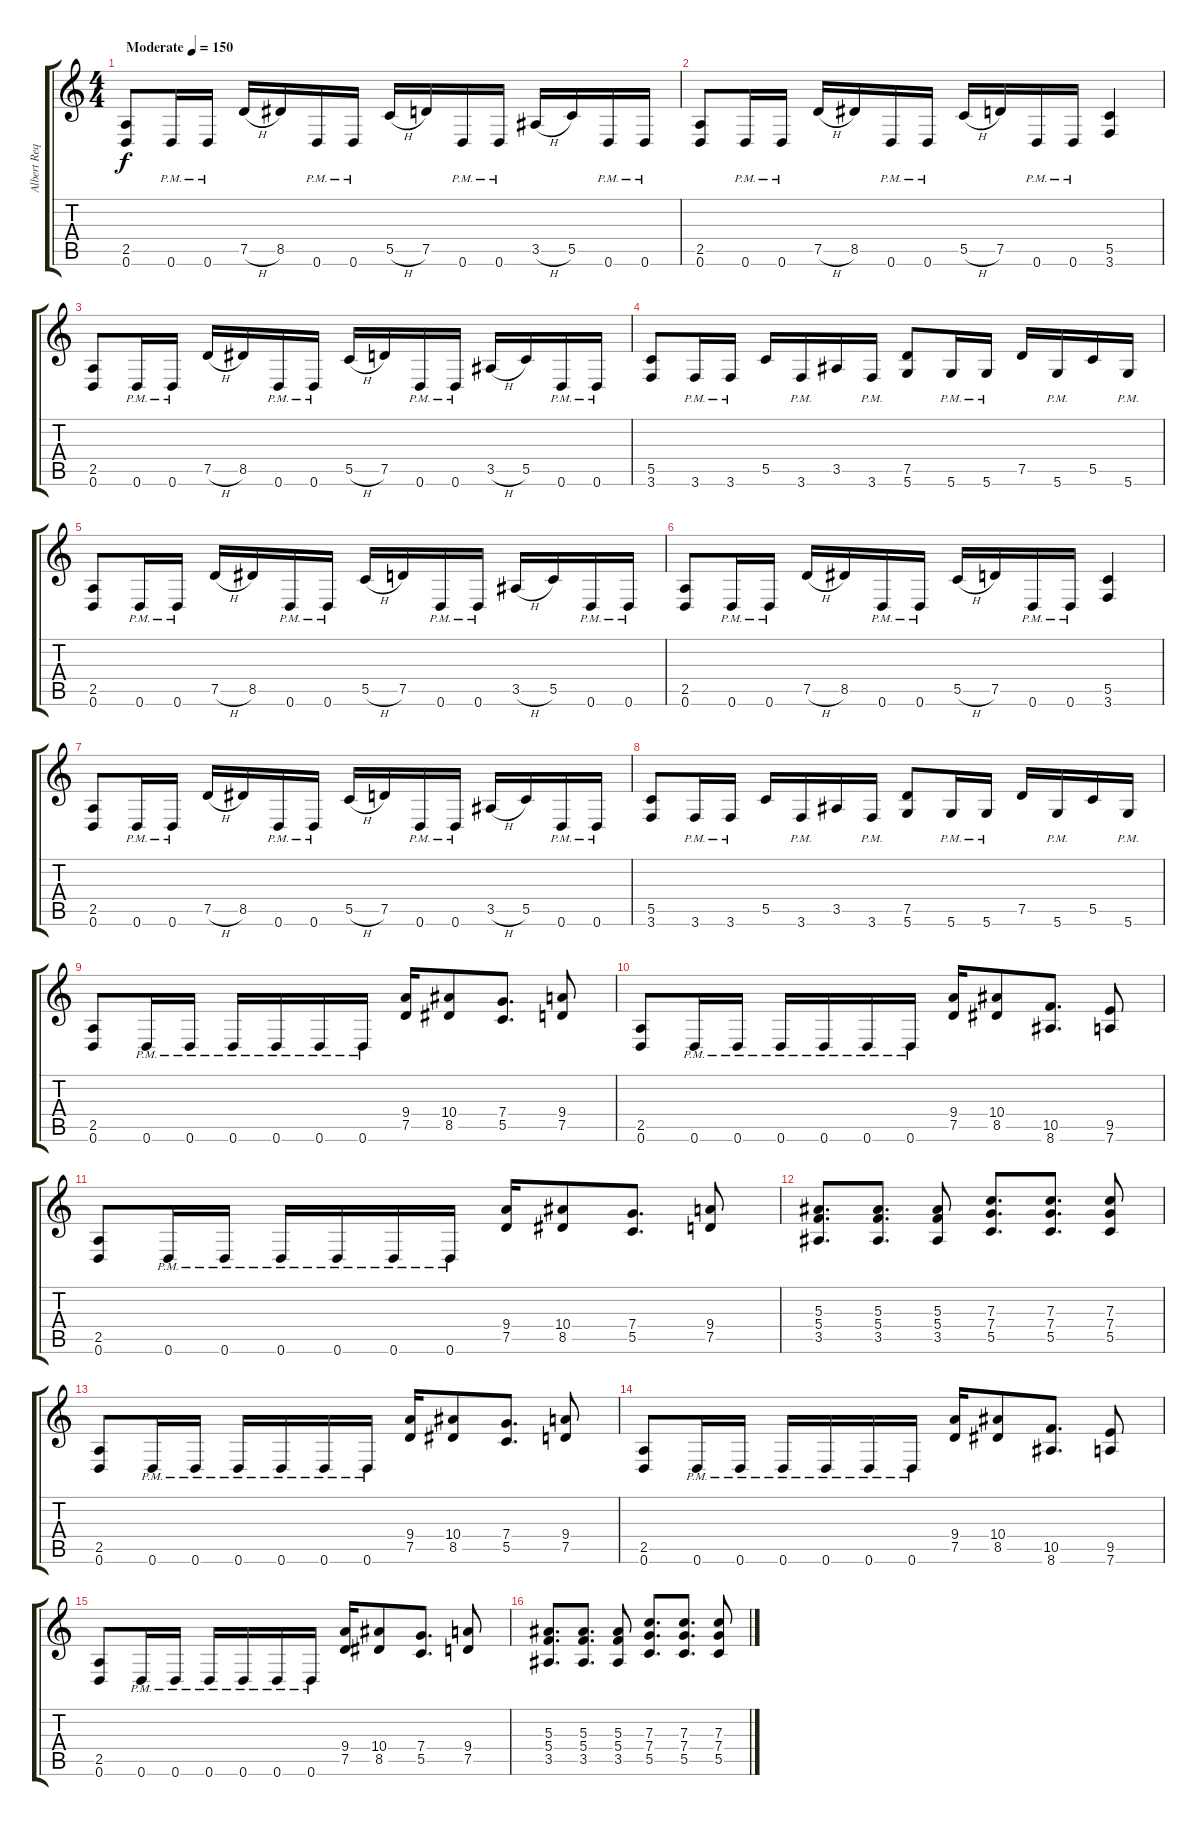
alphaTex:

\track ("Albert Requena" "Albert Req") {instrument distortionguitar}
\staff {score tabs}
\tuning (D4 A3 F3 C3 G2 D2) {hide}
\ts (4 4)
\tempo (150 "Moderate")
\clef g2
\ks c
(2.5 0.6).8{dy f instrument distortionguitar} 0.6{pm}.16 0.6{pm}.16 7.5{h}.16 8.5.16 0.6{pm}.16 0.6{pm}.16 5.5{h}.16 7.5.16 0.6{pm}.16 0.6{pm}.16 3.5{h}.16 5.5.16 0.6{pm}.16 0.6{pm}.16 |
(2.5 0.6).8 0.6{pm}.16 0.6{pm}.16 7.5{h}.16 8.5.16 0.6{pm}.16 0.6{pm}.16 5.5{h}.16 7.5.16 0.6{pm}.16 0.6{pm}.16 (5.5 3.6).4 |
(2.5 0.6).8 0.6{pm}.16 0.6{pm}.16 7.5{h}.16 8.5.16 0.6{pm}.16 0.6{pm}.16 5.5{h}.16 7.5.16 0.6{pm}.16 0.6{pm}.16 3.5{h}.16 5.5.16 0.6{pm}.16 0.6{pm}.16 |
(5.5 3.6).8 3.6{pm}.16 3.6{pm}.16 5.5.16 3.6{pm}.16 3.5.16 3.6{pm}.16 (7.5 5.6).8 5.6{pm}.16 5.6{pm}.16 7.5.16 5.6{pm}.16 5.5.16 5.6{pm}.16 |
(2.5 0.6).8 0.6{pm}.16 0.6{pm}.16 7.5{h}.16 8.5.16 0.6{pm}.16 0.6{pm}.16 5.5{h}.16 7.5.16 0.6{pm}.16 0.6{pm}.16 3.5{h}.16 5.5.16 0.6{pm}.16 0.6{pm}.16 |
(2.5 0.6).8 0.6{pm}.16 0.6{pm}.16 7.5{h}.16 8.5.16 0.6{pm}.16 0.6{pm}.16 5.5{h}.16 7.5.16 0.6{pm}.16 0.6{pm}.16 (5.5 3.6).4 |
(2.5 0.6).8 0.6{pm}.16 0.6{pm}.16 7.5{h}.16 8.5.16 0.6{pm}.16 0.6{pm}.16 5.5{h}.16 7.5.16 0.6{pm}.16 0.6{pm}.16 3.5{h}.16 5.5.16 0.6{pm}.16 0.6{pm}.16 |
(5.5 3.6).8 3.6{pm}.16 3.6{pm}.16 5.5.16 3.6{pm}.16 3.5.16 3.6{pm}.16 (7.5 5.6).8 5.6{pm}.16 5.6{pm}.16 7.5.16 5.6{pm}.16 5.5.16 5.6{pm}.16 |
(2.5 0.6).8 0.6{pm}.16 0.6{pm}.16 0.6{pm}.16 0.6{pm}.16 0.6{pm}.16 0.6{pm}.16 (9.4 7.5).16 (10.4 8.5).8 (7.4 5.5).8{d} (9.4 7.5).8 |
(2.5 0.6).8 0.6{pm}.16 0.6{pm}.16 0.6{pm}.16 0.6{pm}.16 0.6{pm}.16 0.6{pm}.16 (9.4 7.5).16 (10.4 8.5).8 (10.5 8.6).8{d} (9.5 7.6).8 |
(2.5 0.6).8 0.6{pm}.16 0.6{pm}.16 0.6{pm}.16 0.6{pm}.16 0.6{pm}.16 0.6{pm}.16 (9.4 7.5).16 (10.4 8.5).8 (7.4 5.5).8{d} (9.4 7.5).8 |
(5.3 5.4 3.5).8{d} (5.3 5.4 3.5).8{d} (5.3 5.4 3.5).8 (7.3 7.4 5.5).8{d} (7.3 7.4 5.5).8{d} (7.3 7.4 5.5).8 |
(2.5 0.6).8 0.6{pm}.16 0.6{pm}.16 0.6{pm}.16 0.6{pm}.16 0.6{pm}.16 0.6{pm}.16 (9.4 7.5).16 (10.4 8.5).8 (7.4 5.5).8{d} (9.4 7.5).8 |
(2.5 0.6).8 0.6{pm}.16 0.6{pm}.16 0.6{pm}.16 0.6{pm}.16 0.6{pm}.16 0.6{pm}.16 (9.4 7.5).16 (10.4 8.5).8 (10.5 8.6).8{d} (9.5 7.6).8 |
(2.5 0.6).8 0.6{pm}.16 0.6{pm}.16 0.6{pm}.16 0.6{pm}.16 0.6{pm}.16 0.6{pm}.16 (9.4 7.5).16 (10.4 8.5).8 (7.4 5.5).8{d} (9.4 7.5).8 |
(5.3 5.4 3.5).8{d} (5.3 5.4 3.5).8{d} (5.3 5.4 3.5).8 (7.3 7.4 5.5).8{d} (7.3 7.4 5.5).8{d} (7.3 7.4 5.5).8
